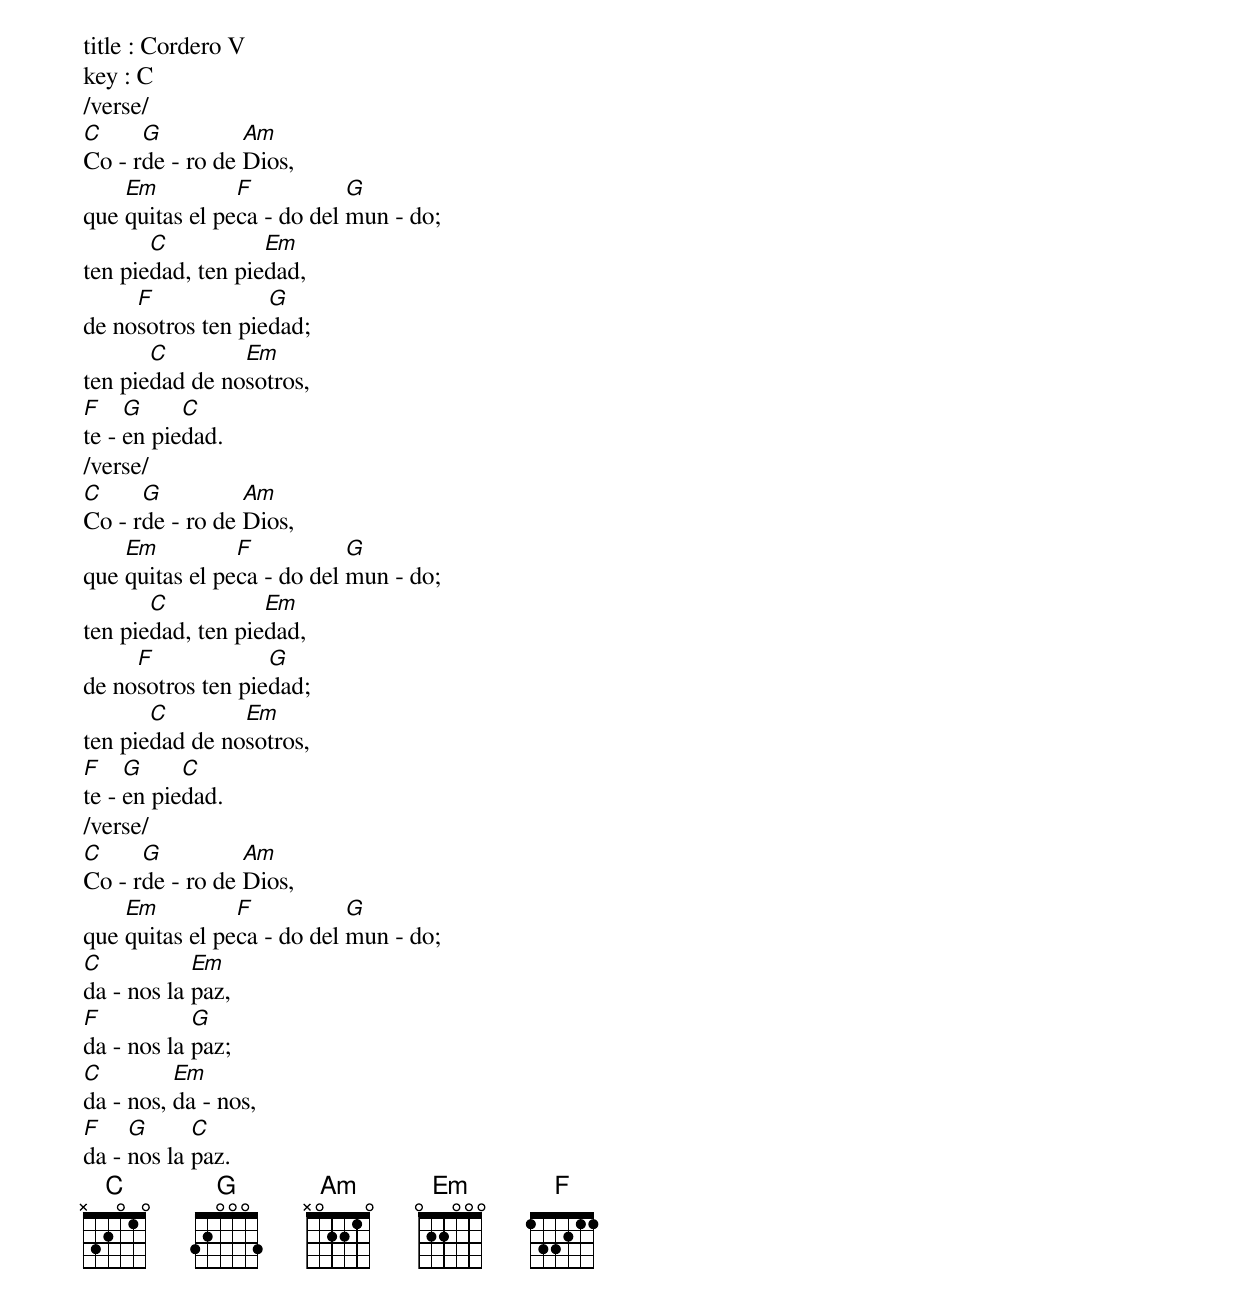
title : Cordero V
key : C
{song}
/verse/
[C]Co - r[G]de - ro de [Am]Dios,
que [Em]quitas el pe[F]ca - do del [G]mun - do;
ten pie[C]dad, ten pie[Em]dad,
de no[F]sotros ten pie[G]dad;
ten pie[C]dad de no[Em]sotros,
[F]te - [G]en pie[C]dad.
/verse/
[C]Co - r[G]de - ro de [Am]Dios,
que [Em]quitas el pe[F]ca - do del [G]mun - do;
ten pie[C]dad, ten pie[Em]dad,
de no[F]sotros ten pie[G]dad;
ten pie[C]dad de no[Em]sotros,
[F]te - [G]en pie[C]dad.
/verse/
[C]Co - r[G]de - ro de [Am]Dios,
que [Em]quitas el pe[F]ca - do del [G]mun - do;
[C]da - nos la [Em]paz,
[F]da - nos la [G]paz;
[C]da - nos, [Em]da - nos,
[F]da - [G]nos la [C]paz.
